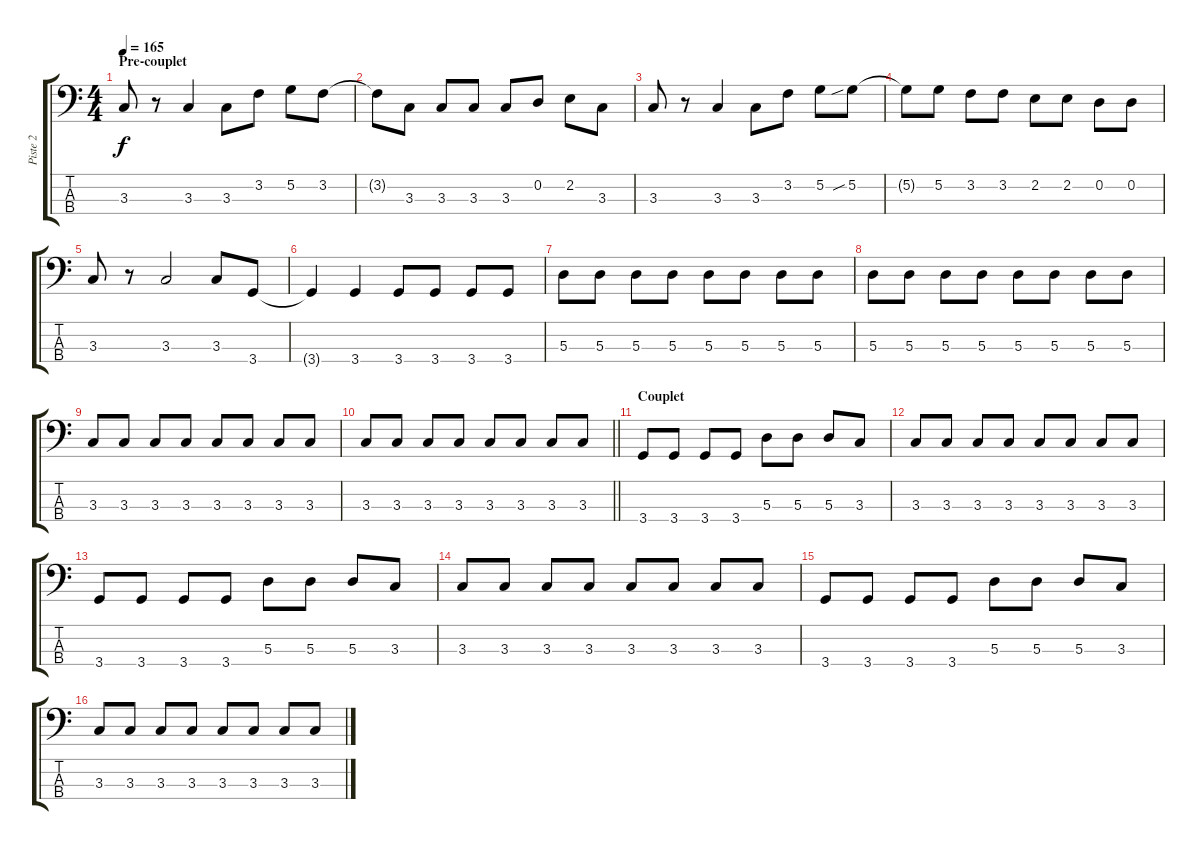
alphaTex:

\track ("Piste 2" "Piste 2") {instrument electricbasspick}
\staff {score tabs}
\tuning (G2 D2 A1 E1) {hide}
\ts (4 4)
\section ("" "Pre-couplet")
\tempo 165
\clef f4
\ks c
3.3.8{dy f} r.8 3.3.4 3.3.8 3.2.8 5.2.8 3.2.8 |
3.2{t}.8 3.3.8 3.3.8 3.3.8 3.3.8 0.2.8 2.2.8 3.3.8 |
3.3.8 r.8 3.3.4 3.3.8 3.2.8 5.2.8 5.2{sib}.8 |
5.2{t}.8 5.2.8 3.2.8 3.2.8 2.2.8 2.2.8 0.2.8 0.2.8 |
3.3.8 r.8 3.3.2 3.3.8 3.4.8 |
3.4{t}.4 3.4.4 3.4.8 3.4.8 3.4.8 3.4.8 |
5.3.8 5.3.8 5.3.8 5.3.8 5.3.8 5.3.8 5.3.8 5.3.8 |
5.3.8 5.3.8 5.3.8 5.3.8 5.3.8 5.3.8 5.3.8 5.3.8 |
3.3.8 3.3.8 3.3.8 3.3.8 3.3.8 3.3.8 3.3.8 3.3.8 |
\barLineRight lightlight
3.3.8 3.3.8 3.3.8 3.3.8 3.3.8 3.3.8 3.3.8 3.3.8 |
\section ("" "Couplet")
3.4.8 3.4.8 3.4.8 3.4.8 5.3.8 5.3.8 5.3.8 3.3.8 |
3.3.8 3.3.8 3.3.8 3.3.8 3.3.8 3.3.8 3.3.8 3.3.8 |
3.4.8 3.4.8 3.4.8 3.4.8 5.3.8 5.3.8 5.3.8 3.3.8 |
3.3.8 3.3.8 3.3.8 3.3.8 3.3.8 3.3.8 3.3.8 3.3.8 |
3.4.8 3.4.8 3.4.8 3.4.8 5.3.8 5.3.8 5.3.8 3.3.8 |
3.3.8 3.3.8 3.3.8 3.3.8 3.3.8 3.3.8 3.3.8 3.3.8
